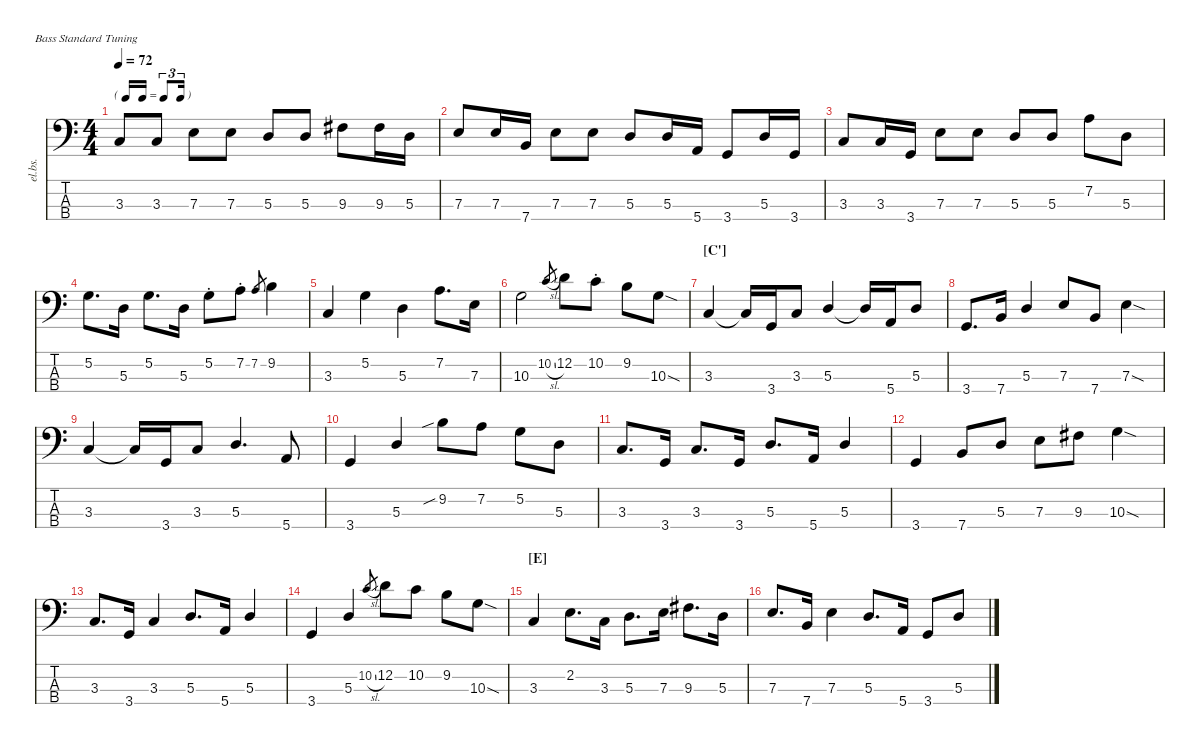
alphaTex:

\defaultSystemsLayout 4
\hideDynamics
\bracketExtendMode nobrackets
\otherSystemsTrackNameOrientation horizontal
\track ("Electric Bass" "el.bs.") {instrument electricbassfinger}
\staff {score tabs}
\tuning (G2 D2 A1 E1)
\ts (4 4)
\tf triplet16th
\tempo 72
\clef f4
\ks c
3.3.8{dy mf beam Up} 3.3.8{beam Up} 7.3.8{beam Down} 7.3.8{beam Down} 5.3.8{beam Up} 5.3.8{beam Up} 9.3{acc #}.8{beam Down} 9.3{acc #}.16{beam Down} 5.3.16{beam Down} |
7.3.8{beam Up} 7.3.16{beam Up} 7.4.16{beam Up} 7.3.8{beam Down} 7.3.8{beam Down} 5.3.8{beam Up} 5.3.16{beam Up} 5.4.16{beam Up} 3.4.8{beam Up} 5.3.16{beam Up} 3.4.16{beam Up} |
3.3.8{beam Up} 3.3.16{beam Up} 3.4.16{beam Up} 7.3.8{beam Down} 7.3.8{beam Down} 5.3.8{beam Up} 5.3.8{beam Up} 7.2.8{beam Down} 5.3.8{beam Down} |
5.2.8{d beam Down} 5.3.16{beam Down} 5.2.8{d beam Down} 5.3.16{beam Down} 5.2{st}.8{beam Down} 7.2{st}.8{beam Down} 7.2.8{gr beam Up} 9.2.4{beam Down} |
3.3.4{beam Up} 5.2.4{beam Down} 5.3.4{beam Down} 7.2.8{d beam Down} 7.3.16{beam Down} |
10.3.2{beam Down} 10.2{sl}.8{gr beam Up} 12.2.8{beam Down} 10.2{st}.8{beam Down} 9.2.8{beam Down} 10.3{sod}.8{beam Down} |
\section ("C'" "")
3.3.4{beam Up} 3.3{t}.16{beam Up} 3.4.16{beam Up} 3.3.8{beam Up} 5.3.4{beam Up} 5.3{t}.16{beam Up} 5.4.16{beam Up} 5.3.8{beam Up} |
3.4.8{d beam Up} 7.4.16{beam Up} 5.3.4{beam Up} 7.3.8{beam Up} 7.4.8{beam Up} 7.3{sod}.4{beam Down} |
3.3.4{beam Up} 3.3{t}.16{beam Up} 3.4.16{beam Up} 3.3.8{beam Up} 5.3.4{d beam Up} 5.4.8{beam Up} |
3.4.4{beam Up} 5.3.4{beam Up} 9.2{sib}.8{beam Down} 7.2.8{beam Down} 5.2.8{beam Down} 5.3.8{beam Down} |
3.3.8{d beam Up} 3.4.16{beam Up} 3.3.8{d beam Up} 3.4.16{beam Up} 5.3.8{d beam Up} 5.4.16{beam Up} 5.3.4{beam Up} |
3.4.4{beam Up} 7.4.8{beam Up} 5.3.8{beam Up} 7.3.8{beam Down} 9.3{acc #}.8{beam Down} 10.3{sod}.4{beam Down} |
3.3.8{d beam Up} 3.4.16{beam Up} 3.3.4{beam Up} 5.3.8{d beam Up} 5.4.16{beam Up} 5.3.4{beam Up} |
3.4.4{beam Up} 5.3.4{beam Up} 10.2{sl}.8{gr beam Up} 12.2.8{beam Down} 10.2.8{beam Down} 9.2.8{beam Down} 10.3{sod}.8{beam Down} |
\section ("E" "")
3.3.4{beam Up} 2.2.8{d beam Down} 3.3.16{beam Down} 5.3.8{d beam Down} 7.3.16{beam Down} 9.3{acc #}.8{d beam Down} 5.3.16{beam Down} |
7.3.8{d beam Up} 7.4.16{beam Up} 7.3.4{beam Down} 5.3.8{d beam Up} 5.4.16{beam Up} 3.4.8{beam Up} 5.3.8{beam Up}
